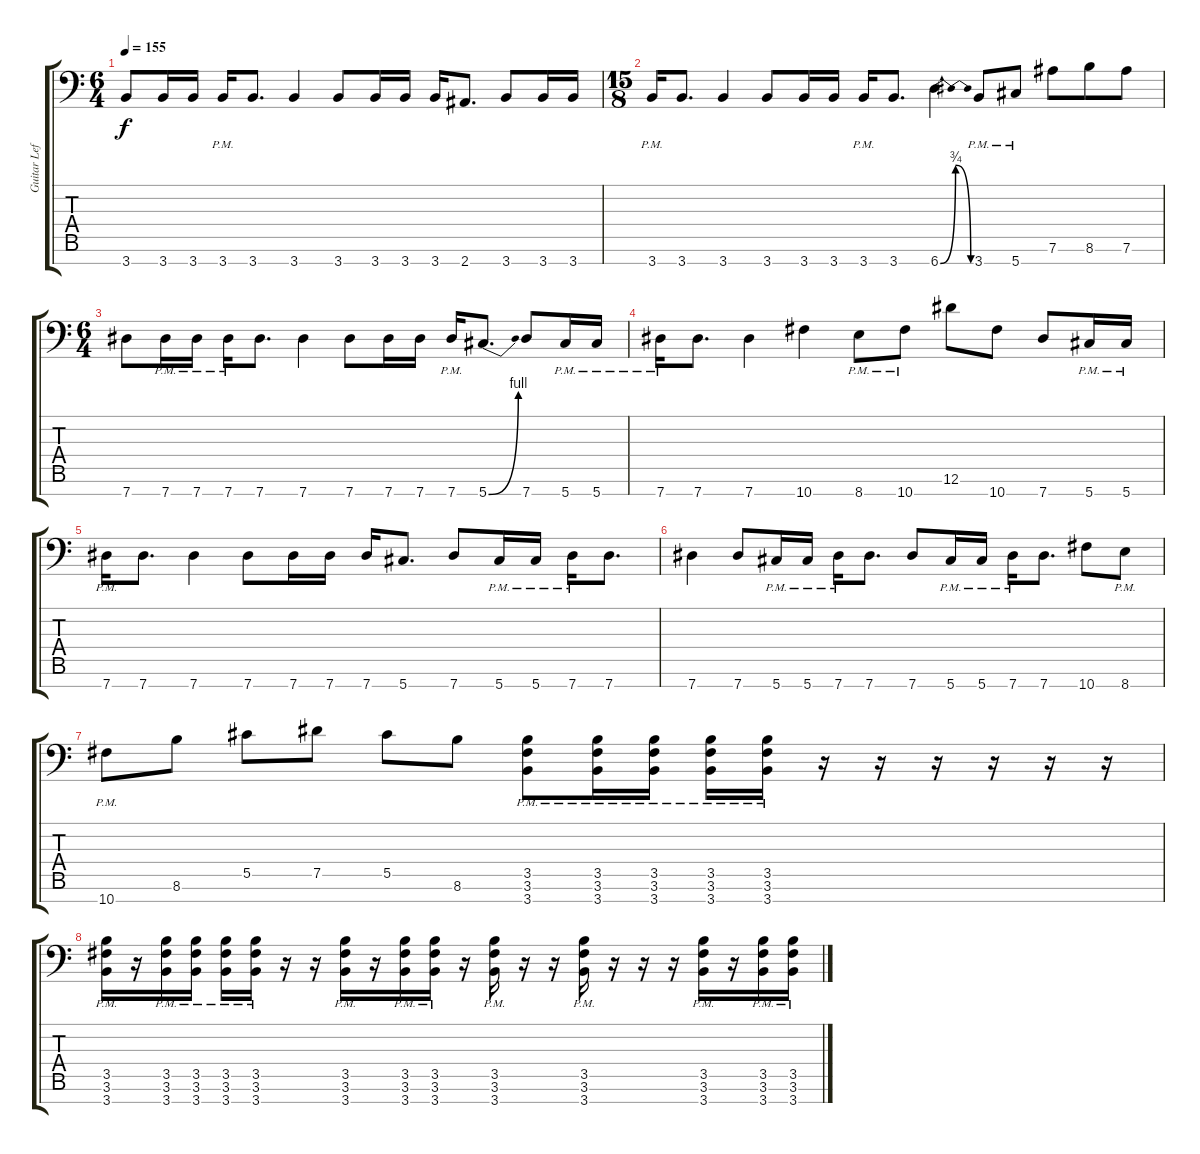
\track ("Guitar Left" "Guitar Lef") {instrument distortionguitar}
\staff {score tabs}
\tuning (Eb4 Bb3 Gb3 Db3 Ab2 Eb2 Ab1) {hide}
\ts (6 4)
\tempo 155
\clef f4
\ks c
3.7.8{dy f} 3.7.16 3.7.16 3.7{pm}.16 3.7.8{d} 3.7.4 3.7.8 3.7.16 3.7.16 3.7.16 2.7.8{d} 3.7.8 3.7.16 3.7.16 |
\ts (15 8)
3.7{pm}.16 3.7.8{d} 3.7.4 3.7.8 3.7.16 3.7.16 3.7{pm}.16 3.7.8{d} 6.7{be (bendrelease 0 0 30 3 30 3 60 0)}.4 3.7{pm}.8 5.7{pm}.8 7.6.8 8.6.8 7.6.8 |
\ts (6 4)
7.7.8 7.7{pm}.16 7.7{pm}.16 7.7{pm}.16 7.7.8{d} 7.7.4 7.7.8 7.7.16 7.7.16 7.7{pm}.16 5.7{be (bend 0 0 60 4)}.8{d} 7.7.8 5.7{pm}.16 5.7{pm}.16 |
7.7{pm}.16 7.7.8{d} 7.7.4 10.7.4 8.7{pm}.8 10.7{pm}.8 12.6.8 10.7.8 7.7.8 5.7{pm}.16 5.7{pm}.16 |
7.7{pm}.16 7.7.8{d} 7.7.4 7.7.8 7.7.16 7.7.16 7.7.16 5.7.8{d} 7.7.8 5.7{pm}.16 5.7{pm}.16 7.7{pm}.16 7.7.8{d} |
7.7.4 7.7.8 5.7{pm}.16 5.7{pm}.16 7.7{pm}.16 7.7.8{d} 7.7.8 5.7{pm}.16 5.7{pm}.16 7.7{pm}.16 7.7.8{d} 10.7.8 8.7{pm}.8 |
10.7{pm}.8 8.6.8 5.5.8 7.5.8 5.5.8 8.6.8 (3.5{pm} 3.6{pm} 3.7{pm}).8 (3.5{pm} 3.6{pm} 3.7{pm}).16 (3.5{pm} 3.6{pm} 3.7{pm}).16 (3.5{pm} 3.6{pm} 3.7{pm}).16 (3.5{pm} 3.6{pm} 3.7{pm}).16 r.16 r.16 r.16 r.16 r.16 r.16 |
(3.5{pm} 3.6{pm} 3.7{pm}).16 r.16 (3.5{pm} 3.6{pm} 3.7{pm}).16 (3.5{pm} 3.6{pm} 3.7{pm}).16 (3.5{pm} 3.6{pm} 3.7{pm}).16 (3.5{pm} 3.6{pm} 3.7{pm}).16 r.16 r.16 (3.5{pm} 3.6{pm} 3.7{pm}).16 r.16 (3.5{pm} 3.6{pm} 3.7{pm}).16 (3.5{pm} 3.6{pm} 3.7{pm}).16 r.16 (3.5{pm} 3.6{pm} 3.7{pm}).16 r.16 r.16 (3.5{pm} 3.6{pm} 3.7{pm}).16 r.16 r.16 r.16 (3.5{pm} 3.6{pm} 3.7{pm}).16 r.16 (3.5{pm} 3.6{pm} 3.7{pm}).16 (3.5{pm} 3.6{pm} 3.7{pm}).16
